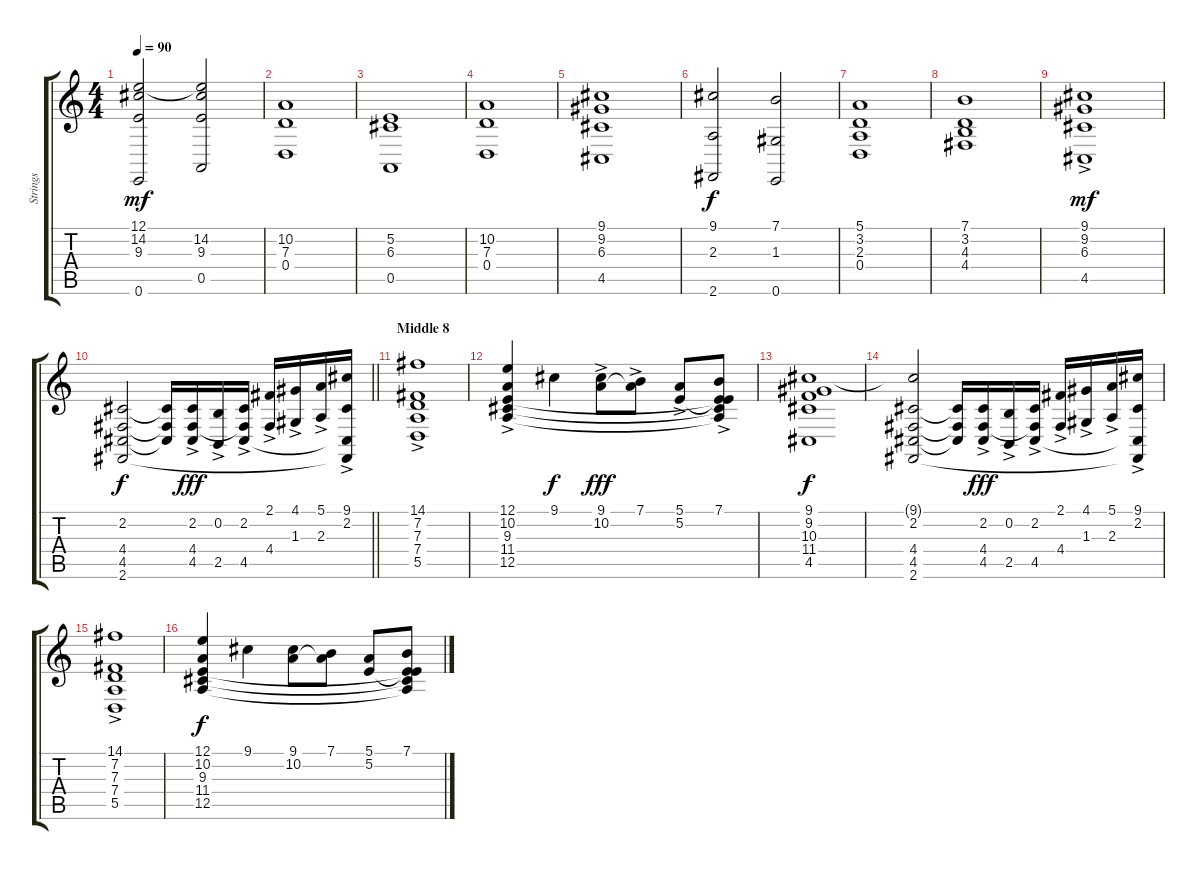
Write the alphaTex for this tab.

\track ("Strings" "Strings") {instrument tremolostrings}
\staff {score tabs}
\tuning (E4 B3 G3 D3 A2 E2) {hide}
\ts (4 4)
\tempo 90
\clef g2
\ks c
(12.1 14.2 9.3 0.6).2{dy mf} (12.1{t} 14.2 9.3 0.5).2 |
(10.2 7.3 0.4).1 |
(5.2 6.3 0.5).1 |
(10.2 7.3 0.4).1 |
(9.1 9.2 6.3 4.5).1 |
(9.1 2.3 2.6).2{dy f} (7.1 1.3 0.6).2 |
(5.1 3.2 2.3 0.4).1 |
(7.1 3.2 4.3 4.4).1 |
(9.1{ac} 9.2 6.3 4.5).1{dy mf} |
\barLineRight lightlight
(2.2 4.4 4.5 2.6).2{dy f} (2.2{t} 4.4{t} 4.5{t}).16 (2.2{ac} 4.4{ac} 4.5).16{dy fff volume 12} (0.2{ac} 2.5).16 (2.2{ac} 4.4{t} 4.5).16 (2.1{ac} 4.4).16 (4.1{ac} 1.3).16 (5.1{ac} 2.3).16 (9.1{ac} 2.2 4.5{t} 2.6{t}).16 |
\section ("" "Middle 8")
(14.1{ac} 7.2 7.3 7.4{ac} 5.5{ac}).1{volume 10} |
(12.1 10.2 9.3 11.4{ac} 12.5{ac}).4 9.1.4{dy f} (9.1{ac} 10.2{ac}).8{dy fff} (7.1{ac} 10.2{t}).8 (5.1{ac} 5.2{ac}).8 (7.1{ac} 5.2{t} 9.3{t} 11.4{t} 12.5{t}).8 |
(9.1 9.2 10.3 11.4 4.5).1{dy f} |
(9.1{t} 2.2 4.4 4.5 2.6).2 (2.2{t} 4.4{t} 4.5{t}).16 (2.2{ac} 4.4{ac} 4.5).16{dy fff volume 12} (0.2{ac} 2.5).16 (2.2{ac} 4.4{t} 4.5).16 (2.1{ac} 4.4).16 (4.1{ac} 1.3).16 (5.1{ac} 2.3).16 (9.1{ac} 2.2 4.5{t} 2.6{t}).16 |
(14.1{ac} 7.2 7.3 7.4{ac} 5.5{ac}).1{volume 10} |
(12.1 10.2 9.3 11.4 12.5).4{dy f} 9.1.4 (9.1 10.2).8 (7.1 10.2{t}).8 (5.1 5.2).8 (7.1 5.2{t} 9.3{t} 11.4{t} 12.5{t}).8
